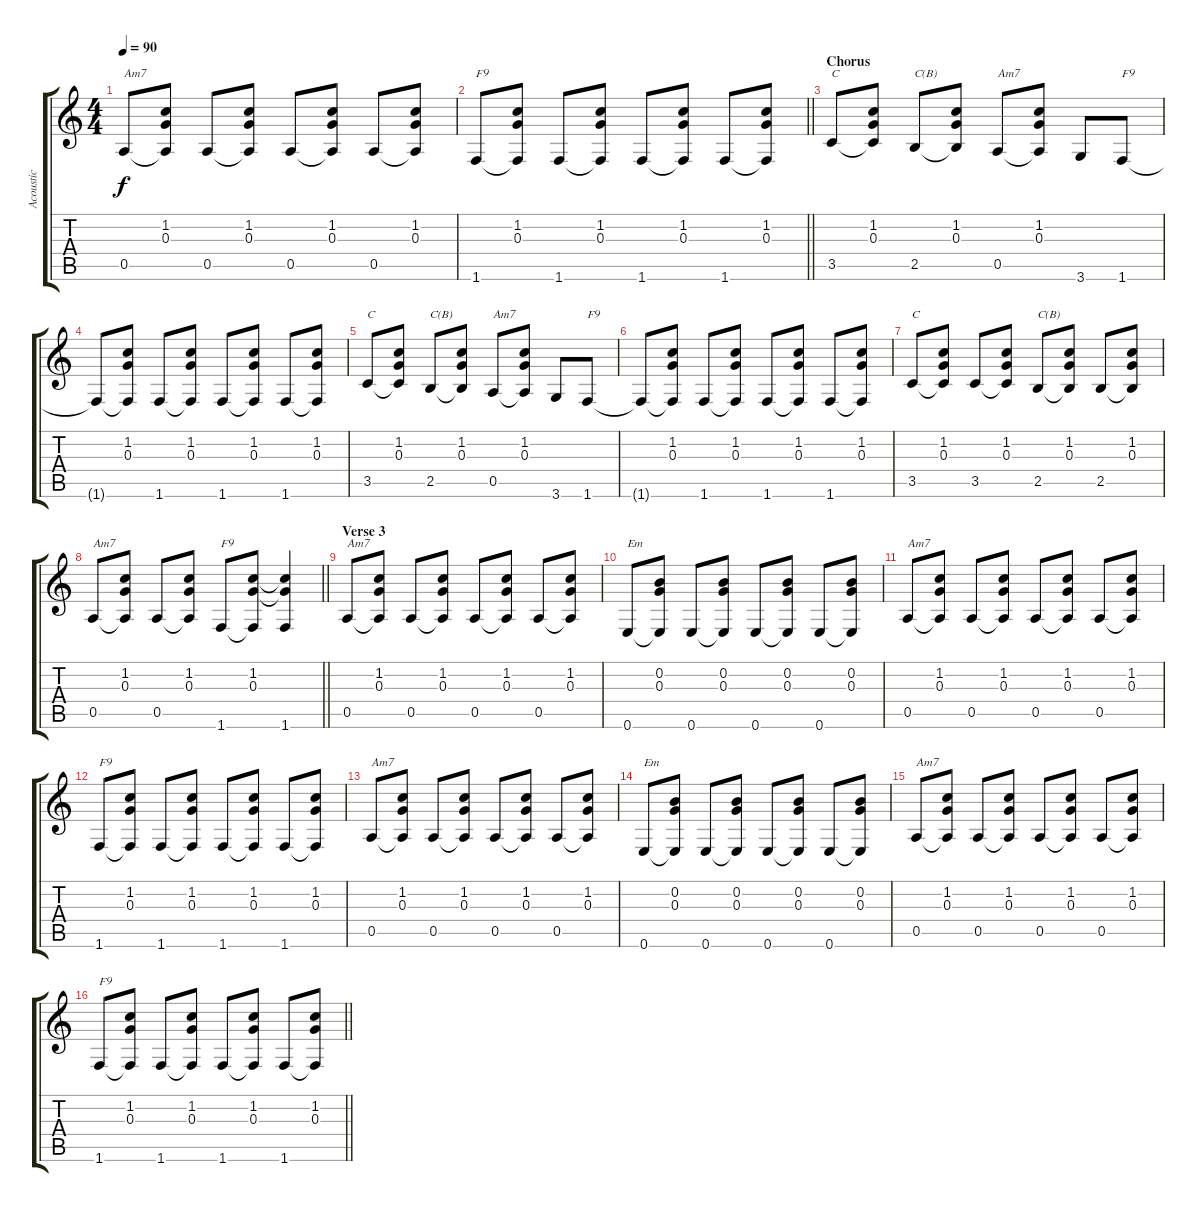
\track ("Acoustic" "Acoustic") {instrument acousticguitarsteel}
\staff {score tabs}
\tuning (E4 B3 G3 D3 A2 E2) {hide}
\ts (4 4)
\tempo 90
\clef g2
\ks c
0.5.8{txt "Am7" dy f} (1.2 0.3 0.5{t}).8 0.5.8 (1.2 0.3 0.5{t}).8 0.5.8 (1.2 0.3 0.5{t}).8 0.5.8 (1.2 0.3 0.5{t}).8 |
\barLineRight lightlight
1.6.8{txt "F9"} (1.2 0.3 1.6{t}).8 1.6.8 (1.2 0.3 1.6{t}).8 1.6.8 (1.2 0.3 1.6{t}).8 1.6.8 (1.2 0.3 1.6{t}).8 |
\section ("" "Chorus")
3.5.8{txt "C"} (1.2 0.3 3.5{t}).8 2.5.8{txt "C(B)"} (1.2 0.3 2.5{t}).8 0.5.8{txt "Am7"} (1.2 0.3 0.5{t}).8 3.6.8 1.6.8{txt "F9"} |
1.6{t}.8 (1.2 0.3 1.6{t}).8 1.6.8 (1.2 0.3 1.6{t}).8 1.6.8 (1.2 0.3 1.6{t}).8 1.6.8 (1.2 0.3 1.6{t}).8 |
3.5.8{txt "C"} (1.2 0.3 3.5{t}).8 2.5.8{txt "C(B)"} (1.2 0.3 2.5{t}).8 0.5.8{txt "Am7"} (1.2 0.3 0.5{t}).8 3.6.8 1.6.8{txt "F9"} |
1.6{t}.8 (1.2 0.3 1.6{t}).8 1.6.8 (1.2 0.3 1.6{t}).8 1.6.8 (1.2 0.3 1.6{t}).8 1.6.8 (1.2 0.3 1.6{t}).8 |
3.5.8{txt "C"} (1.2 0.3 3.5{t}).8 3.5.8 (1.2 0.3 3.5{t}).8 2.5.8{txt "C(B)"} (1.2 0.3 2.5{t}).8 2.5.8 (1.2 0.3 2.5{t}).8 |
\barLineRight lightlight
0.5.8{txt "Am7"} (1.2 0.3 0.5{t}).8 0.5.8 (1.2 0.3 0.5{t}).8 1.6.8{txt "F9"} (1.2 0.3 1.6{t}).8 (1.2{t} 0.3{t} 1.6).4 |
\section ("" "Verse 3")
0.5.8{txt "Am7"} (1.2 0.3 0.5{t}).8 0.5.8 (1.2 0.3 0.5{t}).8 0.5.8 (1.2 0.3 0.5{t}).8 0.5.8 (1.2 0.3 0.5{t}).8 |
0.6.8{txt "Em"} (0.2 0.3 0.6{t}).8 0.6.8 (0.2 0.3 0.6{t}).8 0.6.8 (0.2 0.3 0.6{t}).8 0.6.8 (0.2 0.3 0.6{t}).8 |
0.5.8{txt "Am7"} (1.2 0.3 0.5{t}).8 0.5.8 (1.2 0.3 0.5{t}).8 0.5.8 (1.2 0.3 0.5{t}).8 0.5.8 (1.2 0.3 0.5{t}).8 |
1.6.8{txt "F9"} (1.2 0.3 1.6{t}).8 1.6.8 (1.2 0.3 1.6{t}).8 1.6.8 (1.2 0.3 1.6{t}).8 1.6.8 (1.2 0.3 1.6{t}).8 |
0.5.8{txt "Am7"} (1.2 0.3 0.5{t}).8 0.5.8 (1.2 0.3 0.5{t}).8 0.5.8 (1.2 0.3 0.5{t}).8 0.5.8 (1.2 0.3 0.5{t}).8 |
0.6.8{txt "Em"} (0.2 0.3 0.6{t}).8 0.6.8 (0.2 0.3 0.6{t}).8 0.6.8 (0.2 0.3 0.6{t}).8 0.6.8 (0.2 0.3 0.6{t}).8 |
0.5.8{txt "Am7"} (1.2 0.3 0.5{t}).8 0.5.8 (1.2 0.3 0.5{t}).8 0.5.8 (1.2 0.3 0.5{t}).8 0.5.8 (1.2 0.3 0.5{t}).8 |
\barLineRight lightlight
1.6.8{txt "F9"} (1.2 0.3 1.6{t}).8 1.6.8 (1.2 0.3 1.6{t}).8 1.6.8 (1.2 0.3 1.6{t}).8 1.6.8 (1.2 0.3 1.6{t}).8
